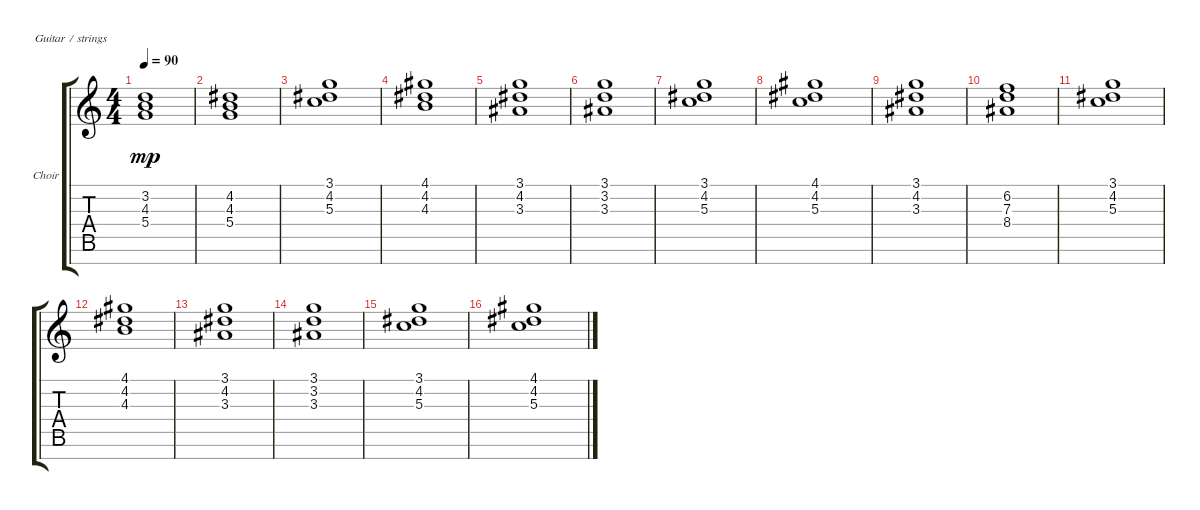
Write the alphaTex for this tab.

\defaultSystemsLayout 4
\bracketExtendMode groupsimilarinstruments
\firstSystemTrackNameOrientation horizontal
\otherSystemsTrackNameOrientation horizontal
\track ("Alto Choir" "Choir") {instrument electricguitarclean}
\staff {score tabs}
\tuning (E4 B3 G3 D3 A2 E2 B1)
\ts (4 4)
\tempo 90
\clef g2
\ks c
(3.2 4.3 5.4).1{dy mp} |
(5.4 4.3 4.2).1 |
(3.1 4.2 5.3).1 |
(4.3 4.2 4.1).1 |
(3.1 4.2 3.3).1 |
(3.3 3.2 3.1).1 |
(3.1 4.2 5.3).1 |
(5.3 4.2 4.1).1 |
(3.1 4.2 3.3).1 |
(6.2 7.3 8.4).1 |
(5.3 4.2 3.1).1 |
(4.1 4.2 4.3).1 |
(3.3 4.2 3.1).1 |
(3.1 3.2 3.3).1 |
(3.1 4.2 5.3).1 |
(5.3 4.2 4.1).1
